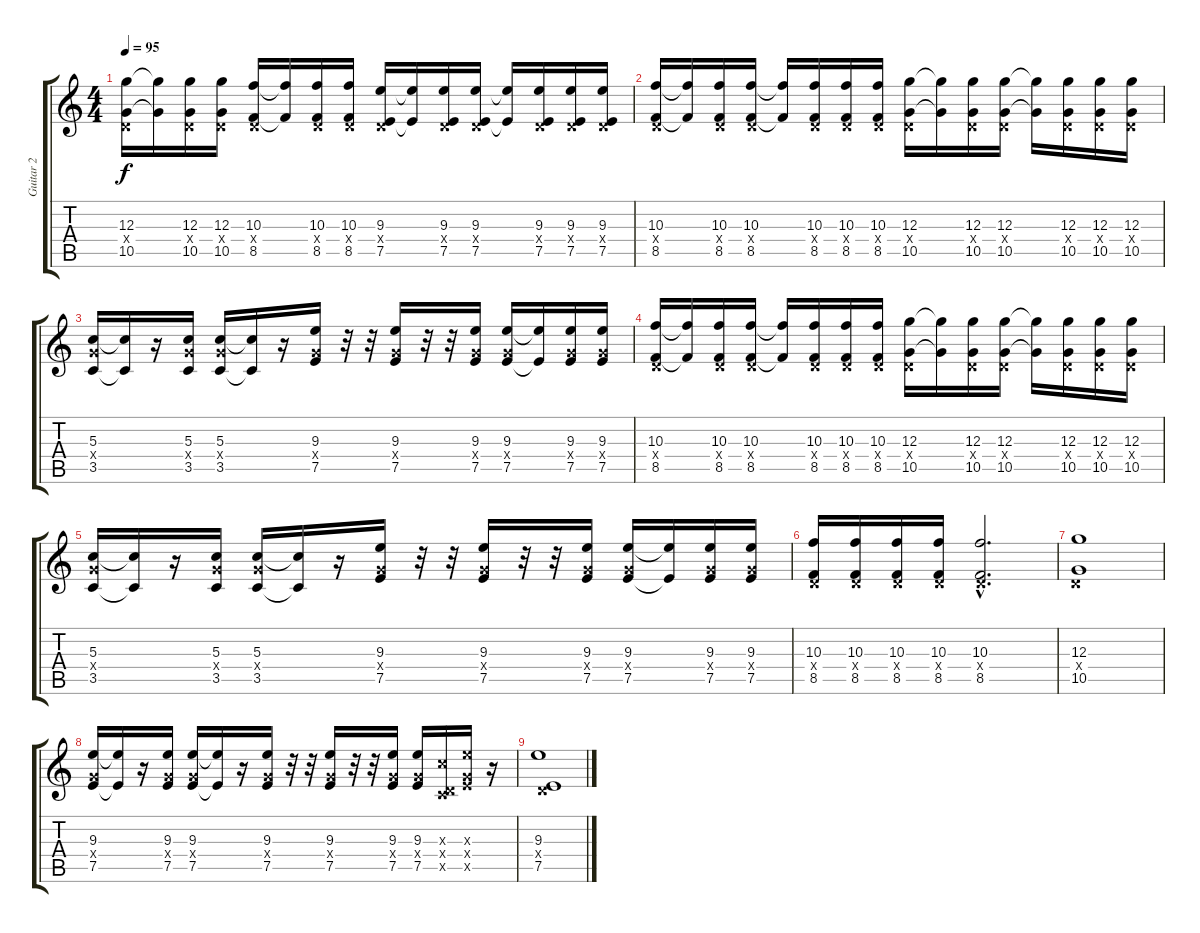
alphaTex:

\track ("Guitar 2" "Guitar 2") {instrument overdrivenguitar}
\staff {score tabs}
\tuning (E4 B3 G3 D3 A2 E2) {hide}
\ts (4 4)
\tempo 95
\clef g2
\ks c
(12.3 0.4{x} 10.5).16{dy f} (12.3{t} 10.5{t}).16 (12.3 0.4{x} 10.5).16 (12.3 0.4{x} 10.5).16 (10.3 0.4{x} 8.5).16 (10.3{t} 8.5{t}).16 (10.3 0.4{x} 8.5).16 (10.3 0.4{x} 8.5).16 (9.3 0.4{x} 7.5).16 (9.3{t} 7.5{t}).16 (9.3 0.4{x} 7.5).16 (9.3 0.4{x} 7.5).16 (9.3{t} 7.5{t}).16 (9.3 0.4{x} 7.5).16 (9.3 0.4{x} 7.5).16 (9.3 0.4{x} 7.5).16 |
(10.3 0.4{x} 8.5).16 (10.3{t} 8.5{t}).16 (10.3 0.4{x} 8.5).16 (10.3 0.4{x} 8.5).16 (10.3{t} 8.5{t}).16 (10.3 0.4{x} 8.5).16 (10.3 0.4{x} 8.5).16 (10.3 0.4{x} 8.5).16 (12.3 0.4{x} 10.5).16 (12.3{t} 10.5{t}).16 (12.3 0.4{x} 10.5).16 (12.3 0.4{x} 10.5).16 (12.3{t} 10.5{t}).16 (12.3 0.4{x} 10.5).16 (12.3 0.4{x} 10.5).16 (12.3 0.4{x} 10.5).16 |
(5.3 5.4{x} 3.5).16 (5.3{t} 3.5{t}).16 r.16 (5.3 5.4{x} 3.5).16 (5.3 5.4{x} 3.5).16 (5.3{t} 3.5{t}).16 r.16 (9.3 5.4{x} 7.5).16 r.32 r.32 (9.3 5.4{x} 7.5).16 r.32 r.32 (9.3 5.4{x} 7.5).16 (9.3 5.4{x} 7.5).16 (9.3{t} 7.5{t}).16 (9.3 5.4{x} 7.5).16 (9.3 5.4{x} 7.5).16 |
(10.3 0.4{x} 8.5).16 (10.3{t} 8.5{t}).16 (10.3 0.4{x} 8.5).16 (10.3 0.4{x} 8.5).16 (10.3{t} 8.5{t}).16 (10.3 0.4{x} 8.5).16 (10.3 0.4{x} 8.5).16 (10.3 0.4{x} 8.5).16 (12.3 0.4{x} 10.5).16 (12.3{t} 10.5{t}).16 (12.3 0.4{x} 10.5).16 (12.3 0.4{x} 10.5).16 (12.3{t} 10.5{t}).16 (12.3 0.4{x} 10.5).16 (12.3 0.4{x} 10.5).16 (12.3 0.4{x} 10.5).16 |
(5.3 5.4{x} 3.5).16 (5.3{t} 3.5{t}).16 r.16 (5.3 5.4{x} 3.5).16 (5.3 5.4{x} 3.5).16 (5.3{t} 3.5{t}).16 r.16 (9.3 5.4{x} 7.5).16 r.32 r.32 (9.3 5.4{x} 7.5).16 r.32 r.32 (9.3 5.4{x} 7.5).16 (9.3 5.4{x} 7.5).16 (9.3{t} 7.5{t}).16 (9.3 5.4{x} 7.5).16 (9.3 5.4{x} 7.5).16 |
(10.3 0.4{x} 8.5).16 (10.3 0.4{x} 8.5).16 (10.3 0.4{x} 8.5).16 (10.3 0.4{x} 8.5).16 (10.3{hac} 0.4{hac x} 8.5{hac}).2{d} |
(12.3 0.4{x} 10.5).1 |
(9.3 5.4{x} 7.5).16 (9.3{t} 7.5{t}).16 r.16 (9.3 5.4{x} 7.5).16 (9.3 5.4{x} 7.5).16 (9.3{t} 7.5{t}).16 r.16 (9.3 5.4{x} 7.5).16 r.32 r.32 (9.3 5.4{x} 7.5).16 r.32 r.32 (9.3 5.4{x} 7.5).16 (9.3 5.4{x} 7.5).16 (5.3{x} 0.4{x} 3.5{x}).16 (9.3{x} 5.4{x} 7.5{x}).16 r.16 |
(9.3 0.4{x} 7.5).1
